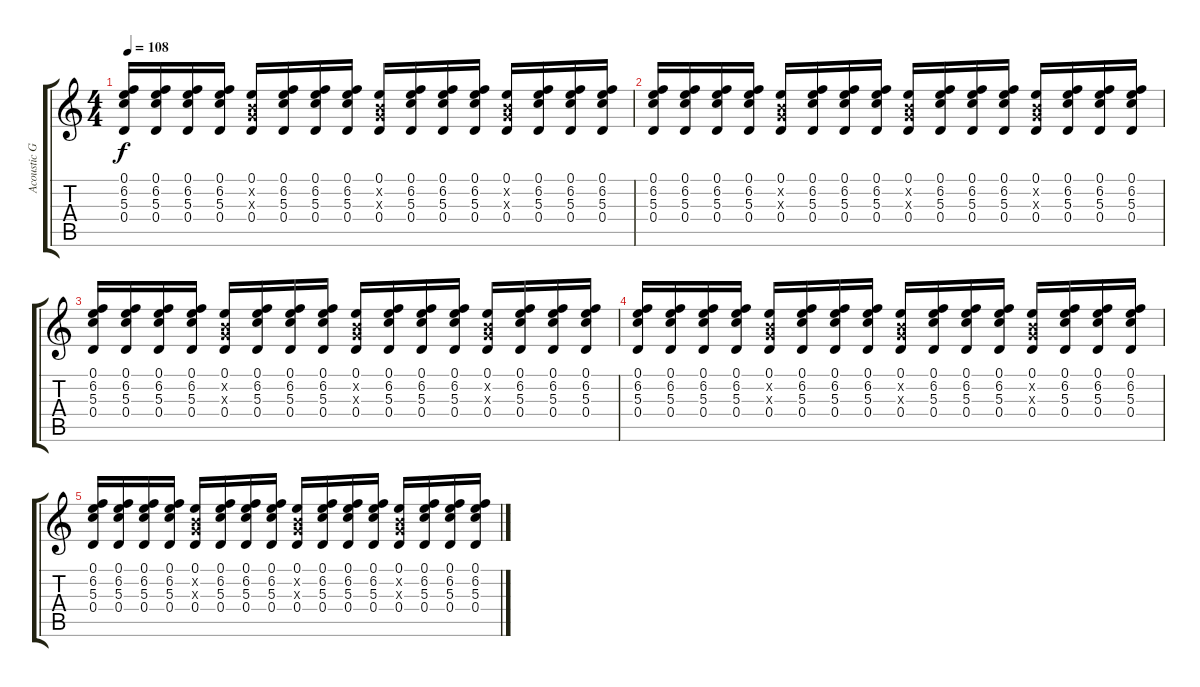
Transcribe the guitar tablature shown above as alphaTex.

\track ("Acoustic Guitar" "Acoustic G") {instrument acousticguitarsteel}
\staff {score tabs}
\tuning (E4 B3 G3 D3 A2 E2) {hide}
\ts (4 4)
\tempo 108
\clef g2
\ks c
(0.1 6.2 5.3 0.4).16{dy f} (0.1 6.2 5.3 0.4).16 (0.1 6.2 5.3 0.4).16 (0.1 6.2 5.3 0.4).16 (0.1 0.2{x} 0.3{x} 0.4).16 (0.1 6.2 5.3 0.4).16 (0.1 6.2 5.3 0.4).16 (0.1 6.2 5.3 0.4).16 (0.1 0.2{x} 0.3{x} 0.4).16 (0.1 6.2 5.3 0.4).16 (0.1 6.2 5.3 0.4).16 (0.1 6.2 5.3 0.4).16 (0.1 0.2{x} 0.3{x} 0.4).16 (0.1 6.2 5.3 0.4).16 (0.1 6.2 5.3 0.4).16 (0.1 6.2 5.3 0.4).16 |
(0.1 6.2 5.3 0.4).16 (0.1 6.2 5.3 0.4).16 (0.1 6.2 5.3 0.4).16 (0.1 6.2 5.3 0.4).16 (0.1 0.2{x} 0.3{x} 0.4).16 (0.1 6.2 5.3 0.4).16 (0.1 6.2 5.3 0.4).16 (0.1 6.2 5.3 0.4).16 (0.1 0.2{x} 0.3{x} 0.4).16 (0.1 6.2 5.3 0.4).16 (0.1 6.2 5.3 0.4).16 (0.1 6.2 5.3 0.4).16 (0.1 0.2{x} 0.3{x} 0.4).16 (0.1 6.2 5.3 0.4).16 (0.1 6.2 5.3 0.4).16 (0.1 6.2 5.3 0.4).16 |
(0.1 6.2 5.3 0.4).16 (0.1 6.2 5.3 0.4).16 (0.1 6.2 5.3 0.4).16 (0.1 6.2 5.3 0.4).16 (0.1 0.2{x} 0.3{x} 0.4).16 (0.1 6.2 5.3 0.4).16 (0.1 6.2 5.3 0.4).16 (0.1 6.2 5.3 0.4).16 (0.1 0.2{x} 0.3{x} 0.4).16 (0.1 6.2 5.3 0.4).16 (0.1 6.2 5.3 0.4).16 (0.1 6.2 5.3 0.4).16 (0.1 0.2{x} 0.3{x} 0.4).16 (0.1 6.2 5.3 0.4).16 (0.1 6.2 5.3 0.4).16 (0.1 6.2 5.3 0.4).16 |
(0.1 6.2 5.3 0.4).16 (0.1 6.2 5.3 0.4).16 (0.1 6.2 5.3 0.4).16 (0.1 6.2 5.3 0.4).16 (0.1 0.2{x} 0.3{x} 0.4).16 (0.1 6.2 5.3 0.4).16 (0.1 6.2 5.3 0.4).16 (0.1 6.2 5.3 0.4).16 (0.1 0.2{x} 0.3{x} 0.4).16 (0.1 6.2 5.3 0.4).16 (0.1 6.2 5.3 0.4).16 (0.1 6.2 5.3 0.4).16 (0.1 0.2{x} 0.3{x} 0.4).16 (0.1 6.2 5.3 0.4).16 (0.1 6.2 5.3 0.4).16 (0.1 6.2 5.3 0.4).16 |
(0.1 6.2 5.3 0.4).16 (0.1 6.2 5.3 0.4).16 (0.1 6.2 5.3 0.4).16 (0.1 6.2 5.3 0.4).16 (0.1 0.2{x} 0.3{x} 0.4).16 (0.1 6.2 5.3 0.4).16 (0.1 6.2 5.3 0.4).16 (0.1 6.2 5.3 0.4).16 (0.1 0.2{x} 0.3{x} 0.4).16 (0.1 6.2 5.3 0.4).16 (0.1 6.2 5.3 0.4).16 (0.1 6.2 5.3 0.4).16 (0.1 0.2{x} 0.3{x} 0.4).16 (0.1 6.2 5.3 0.4).16 (0.1 6.2 5.3 0.4).16 (0.1 6.2 5.3 0.4).16
